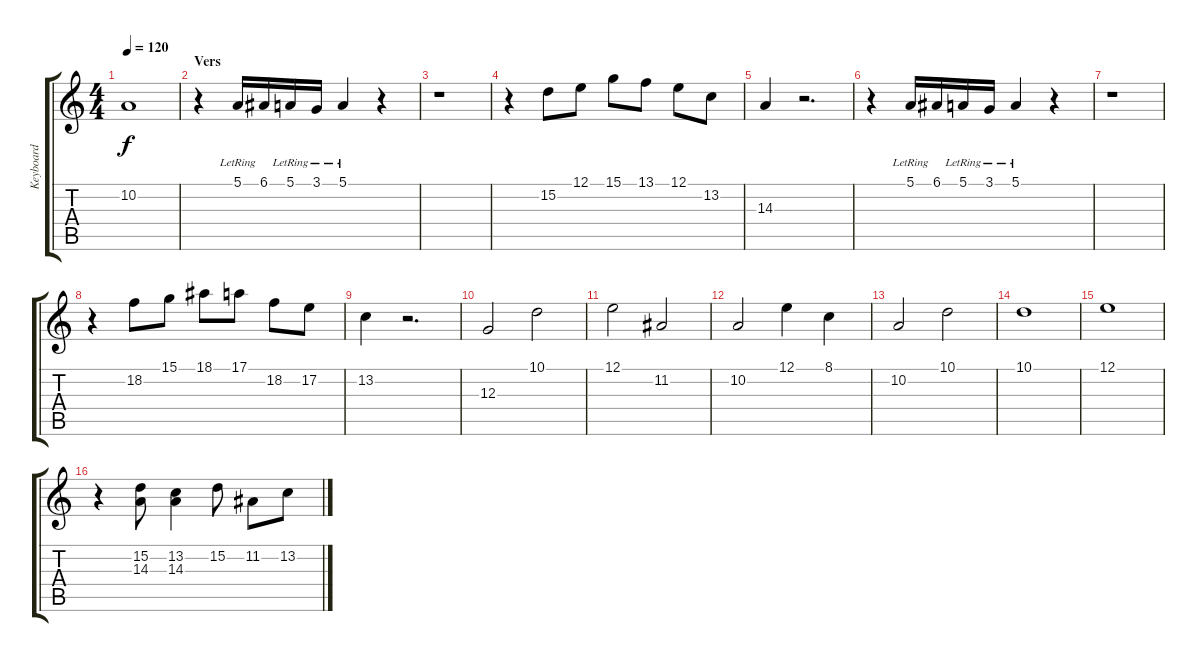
\track ("Keyboard" "Keyboard") {instrument electricpiano1}
\staff {score tabs}
\tuning (E4 B3 G3 D3 A2 E2) {hide}
\ts (4 4)
\tempo 120
\clef g2
\ks c
10.2.1{dy f} |
\section ("" "Vers")
r.4 5.1{lr}.16 6.1.16 5.1{lr}.16 3.1{lr}.16 5.1{lr}.4 r.4 |
r.1 |
r.4 15.2.8 12.1.8 15.1.8 13.1.8 12.1.8 13.2.8 |
14.3.4 r.2{d} |
r.4 5.1{lr}.16 6.1.16 5.1{lr}.16 3.1{lr}.16 5.1{lr}.4 r.4 |
r.1 |
r.4 18.2.8 15.1.8 18.1.8 17.1.8 18.2.8 17.2.8 |
13.2.4 r.2{d} |
12.3.2 10.1.2 |
12.1.2 11.2.2 |
10.2.2 12.1.4 8.1.4 |
10.2.2 10.1.2 |
10.1.1 |
12.1.1 |
r.4 (15.2 14.3).8 (13.2 14.3).4 15.2.8 11.2.8 13.2.8
